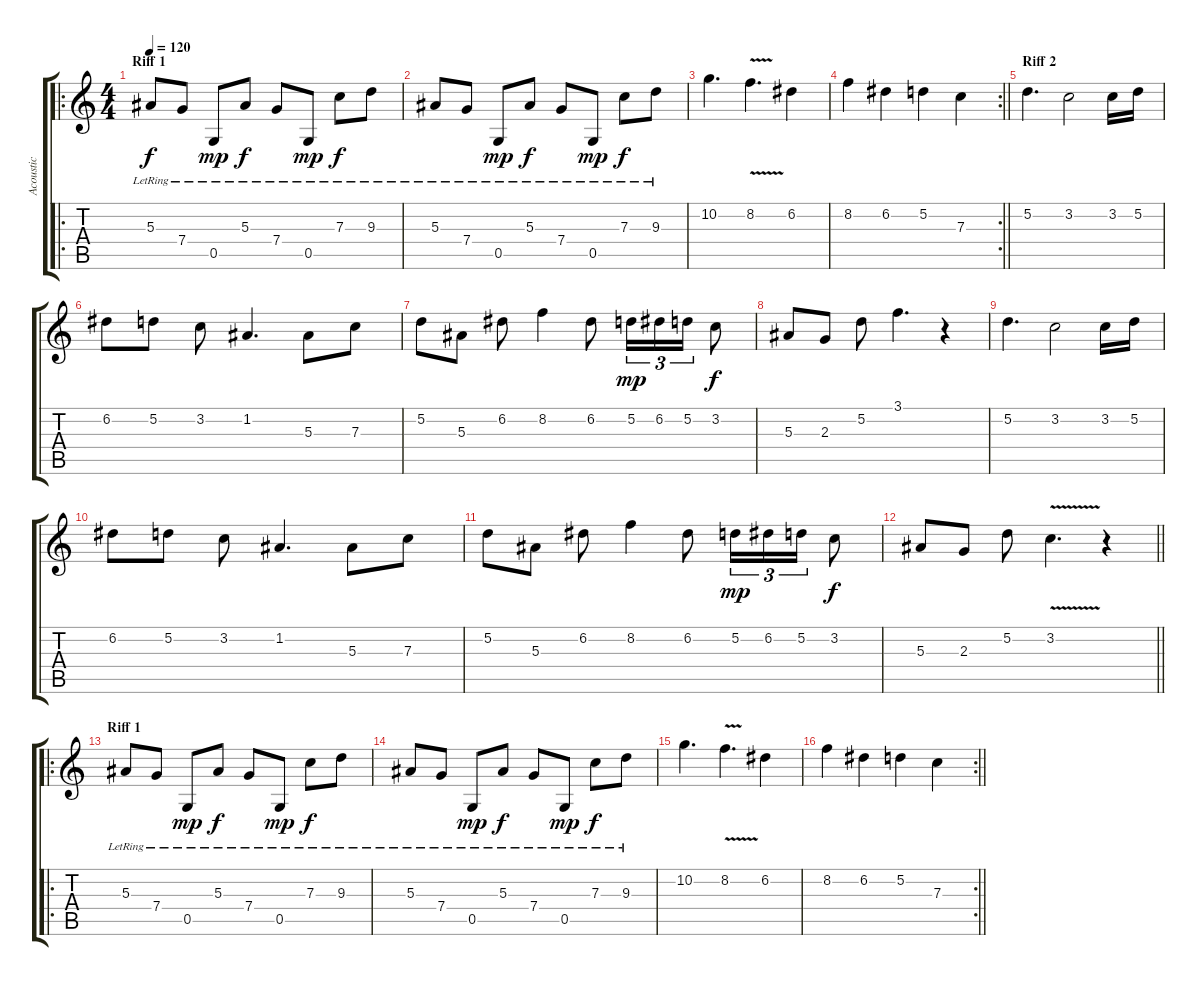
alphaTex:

\track ("Acoustic" "Acoustic") {instrument acousticguitarsteel}
\staff {score tabs}
\tuning (D4 A3 F3 C3 G2 C2) {hide}
\ro
\ts (4 4)
\section ("" "Riff 1")
\tempo 120
\clef g2
\ks c
5.3{lr}.8{dy f instrument acousticguitarsteel} 7.4{lr}.8 0.5{lr}.8{dy mp} 5.3{lr}.8{dy f} 7.4{lr}.8 0.5{lr}.8{dy mp} 7.3{lr}.8{dy f} 9.3{lr}.8 |
5.3{lr}.8 7.4{lr}.8 0.5{lr}.8{dy mp} 5.3{lr}.8{dy f} 7.4{lr}.8 0.5{lr}.8{dy mp} 7.3{lr}.8{dy f} 9.3{lr}.8 |
10.2.4{d} 8.2{v}.4{d} 6.2.4 |
\rc 2
\barLineRight lightlight
8.2.4 6.2.4 5.2.4 7.3.4 |
\section ("" "Riff 2")
5.2.4{d} 3.2.2 3.2.16 5.2.16 |
6.2.8 5.2.8 3.2.8 1.2.4{d} 5.3.8 7.3.8 |
5.2.8 5.3.8 6.2.8 8.2.4 6.2.8 5.2.16{tu (3 2) dy mp} 6.2.16{tu (3 2)} 5.2.16{tu (3 2)} 3.2.8{dy f} |
5.3.8 2.3.8 5.2.8 3.1.4{d} r.4 |
5.2.4{d} 3.2.2 3.2.16 5.2.16 |
6.2.8 5.2.8 3.2.8 1.2.4{d} 5.3.8 7.3.8 |
5.2.8 5.3.8 6.2.8 8.2.4 6.2.8 5.2.16{tu (3 2) dy mp} 6.2.16{tu (3 2)} 5.2.16{tu (3 2)} 3.2.8{dy f} |
\barLineRight lightlight
5.3.8 2.3.8 5.2.8 3.2{v}.4{d} r.4 |
\ro
\section ("" "Riff 1")
5.3{lr}.8 7.4{lr}.8 0.5{lr}.8{dy mp} 5.3{lr}.8{dy f} 7.4{lr}.8 0.5{lr}.8{dy mp} 7.3{lr}.8{dy f} 9.3{lr}.8 |
5.3{lr}.8 7.4{lr}.8 0.5{lr}.8{dy mp} 5.3{lr}.8{dy f} 7.4{lr}.8 0.5{lr}.8{dy mp} 7.3{lr}.8{dy f} 9.3{lr}.8 |
10.2.4{d} 8.2{v}.4{d} 6.2.4 |
\rc 2
\barLineRight lightlight
8.2.4 6.2.4 5.2.4 7.3.4
